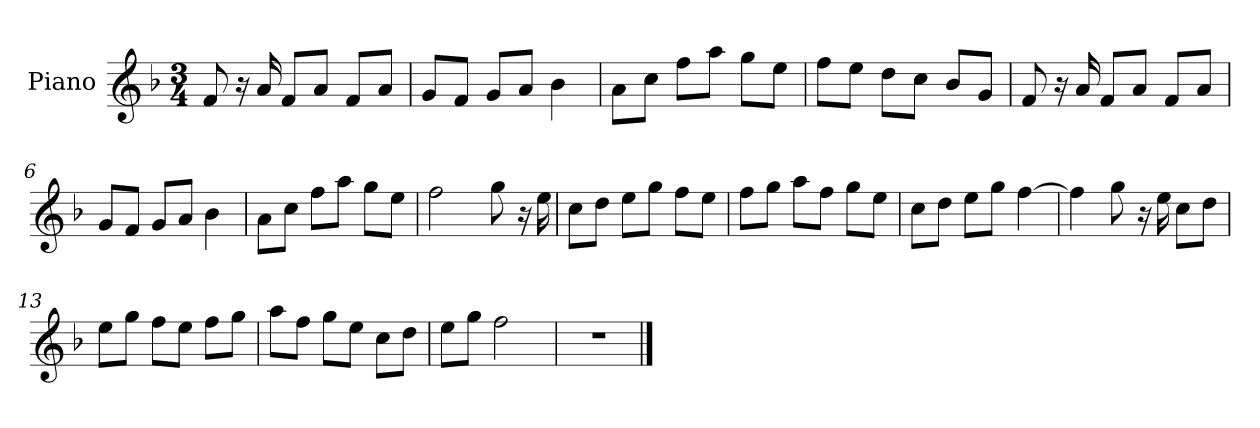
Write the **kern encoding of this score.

**kern
*part1
*staff1
*I"Piano
*I'P-no
*clefG2
*k[b-]
*M3/4
*MM181
=1
8f/
16r
16a/
8f/L
8a/J
8f/L
8a/J
=2
8g/L
8f/J
8g/L
8a/J
4b-\
=3
8a\L
8cc\J
8ff\L
8aa\J
8gg\L
8ee\J
=4
8ff\L
8ee\J
8dd\L
8cc\J
8b-/L
8g/J
=5
8f/
16r
16a/
8f/L
8a/J
8f/L
8a/J
=6
8g/L
8f/J
8g/L
8a/J
4b-\
!!LO:LB:g=z
=7
8a\L
8cc\J
8ff\L
8aa\J
8gg\L
8ee\J
=8
2ff\
8gg\
16r
16ee\
=9
8cc\L
8dd\J
8ee\L
8gg\J
8ff\L
8ee\J
=10
8ff\L
8gg\J
8aa\L
8ff\J
8gg\L
8ee\J
=11
8cc\L
8dd\J
8ee\L
8gg\J
[4ff\
=12
4ff\]
8gg\
16r
16ee\
8cc\L
8dd\J
=13
8ee\L
8gg\J
8ff\L
8ee\J
8ff\L
8gg\J
!!LO:LB:g=z
=14
8aa\L
8ff\J
8gg\L
8ee\J
8cc\L
8dd\J
=15
8ee\L
8gg\J
2ff\
=16
2.r
==
*-
